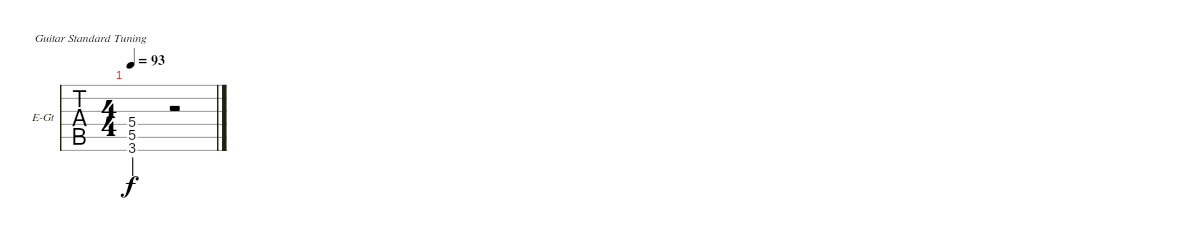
\bracketExtendMode groupsimilarinstruments
\firstSystemTrackNameOrientation horizontal
\otherSystemsTrackNameOrientation horizontal
\track ("Guitare 2 Clean" "E-Gt") {instrument electricguitarclean}
\staff {tabs}
\tuning (E4 B3 G3 D3 A2 E2)
\ts (4 4)
\tempo 93
\clef g2
\ks c
(5.4{t} 5.5{t} 3.6{t}).2{dy f} r.2
